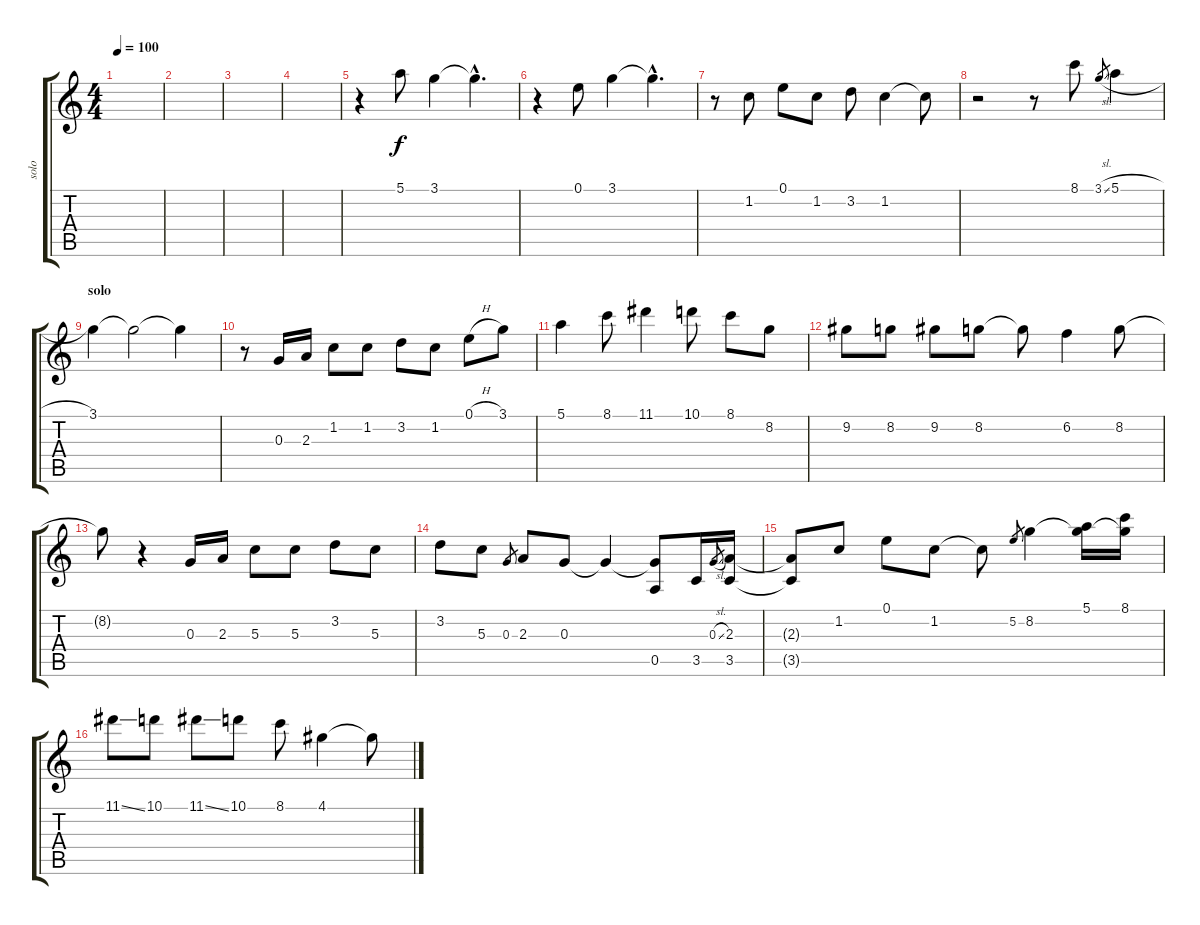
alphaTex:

\track ("solo" "solo") {instrument distortionguitar}
\staff {score tabs}
\tuning (E4 B3 G3 D3 A2 E2) {hide}
\ts (4 4)
\tempo 100
\clef g2
\ks c
|
|
|
|
r.4 5.1.8 3.1.4 3.1{hac t}.4{d} |
r.4 0.1.8 3.1.4 3.1{hac t}.4{d} |
r.8 1.2.8 0.1.8 1.2.8 3.2.8 1.2.4 1.2{t}.8 |
r.2 r.8 8.1.8 3.1{sl}.8{gr} 5.1{h}.4 |
\section ("" "solo")
3.1.4 3.1{t}.2 3.1{t}.4 |
r.8 0.3.16 2.3.16 1.2.8 1.2.8 3.2.8 1.2.8 0.1{h}.8 3.1.8 |
5.1.4 8.1.8 11.1.4 10.1.8 8.1.8 8.2.8 |
9.2.8 8.2.8 9.2.8 8.2.8 8.2{t}.8 6.2.4 8.2.8 |
8.2{t}.8 r.4 0.3.16 2.3.16 5.3.8 5.3.8 3.2.8 5.3.8 |
3.2.8 5.3.8 0.3.8{gr} 2.3.8 0.3.8 0.3{t}.4 (0.3{t} 0.5).8 3.5.16 0.3{sl}.8{gr} (2.3 3.5).16 |
(2.3{t} 3.5{t}).8 1.2.8 0.1.8 1.2.8 1.2{t}.8 5.2.8{gr} 8.2.4 (5.1 8.2{t}).16 (8.1 8.2{t}).16 |
11.1{ss}.8 10.1.8 11.1{ss}.8 10.1.8 8.1.8 4.1.4 4.1{t}.8
